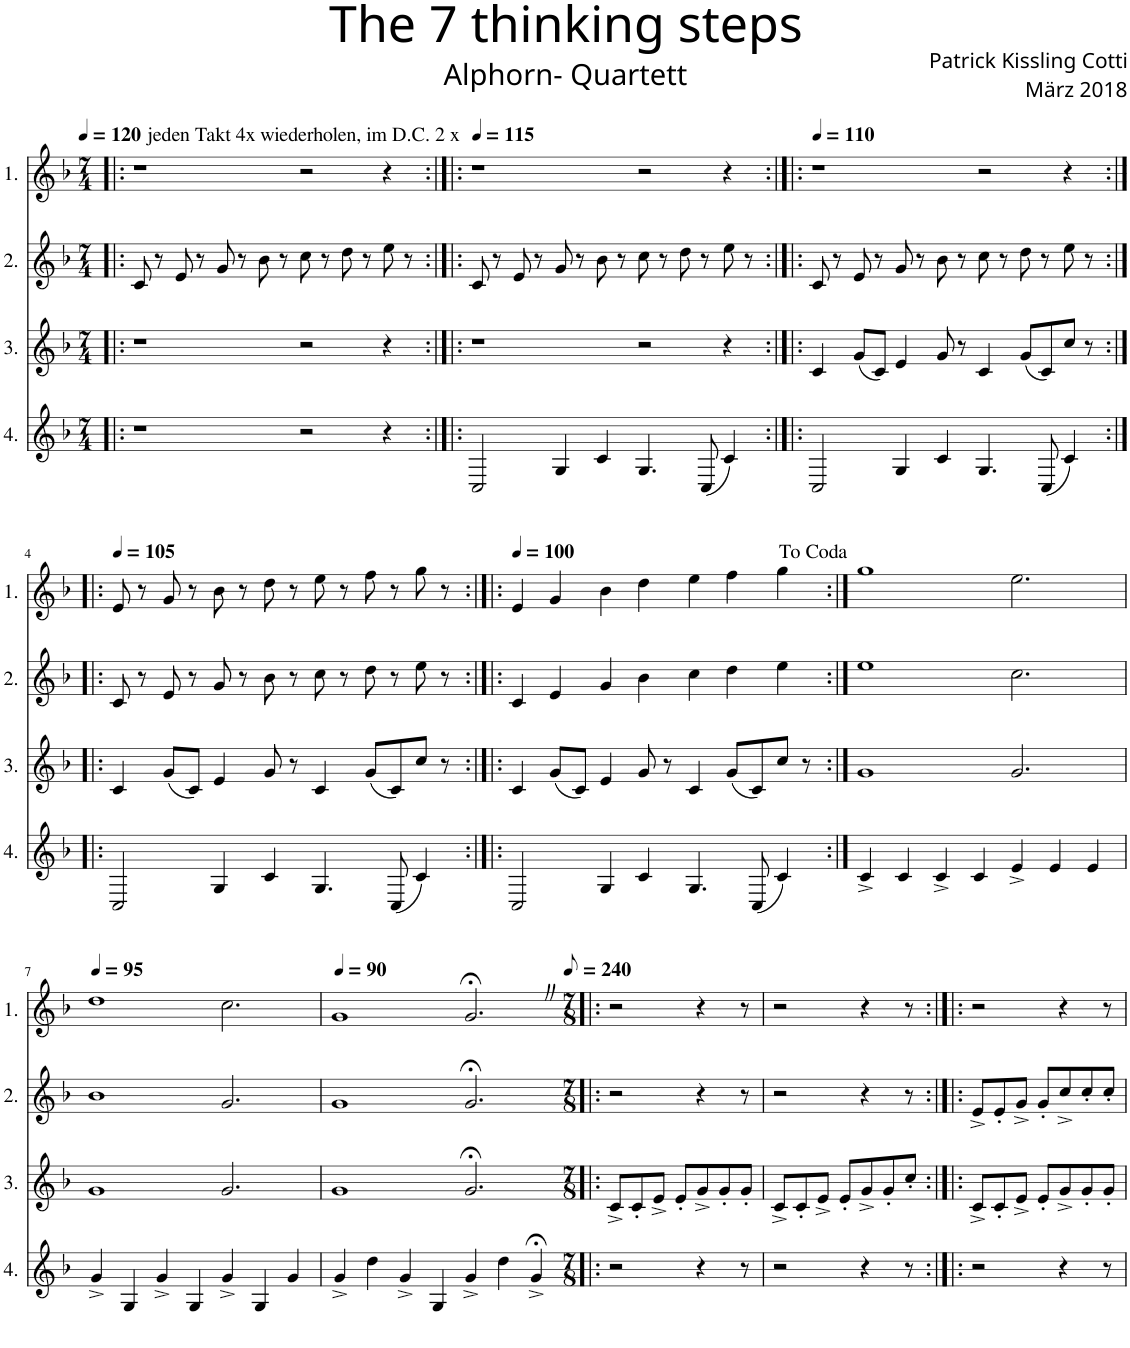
**kern	**kern	**kern	**kern
*part4	*part3	*part2	*part1
*staff4	*staff3	*staff2	*staff1
*I"4.	*I"3.	*I"2.	*I"1.
*clefG2	*clefG2	*clefG2	*clefG2
*Trd4c7	*Trd4c7	*Trd4c7	*Trd4c7
*k[b-]	*k[b-]	*k[b-]	*k[b-]
*M7/4	*M7/4	*M7/4	*M7/4
*MM120	*MM120	*MM120	*MM120
=1!|:	=1!|:	=1!|:	=1!|:
!	!	!	!LO:TX:a:t=jeden Takt 4x wiederholen, im D.C. 2 x
1r	1r	8c/	1r
.	.	8r	.
.	.	8e/	.
.	.	8r	.
.	.	8g/	.
.	.	8r	.
.	.	8b-\	.
.	.	8r	.
2r	2r	8cc\	2r
.	.	8r	.
.	.	8dd\	.
.	.	8r	.
4r	4r	8ee\	4r
.	.	8r	.
=2:|!|:	=2:|!|:	=2:|!|:	=2:|!|:
*	*	*	*MM115
2C/	1r	8c/	1r
.	.	8r	.
.	.	8e/	.
.	.	8r	.
4G/	.	8g/	.
.	.	8r	.
4c/	.	8b-\	.
.	.	8r	.
4.G/	2r	8cc\	2r
.	.	8r	.
.	.	8dd\	.
(8C/	.	8r	.
4c/)	4r	8ee\	4r
.	.	8r	.
=3:|!|:	=3:|!|:	=3:|!|:	=3:|!|:
*	*	*	*MM110
2C/	4c/	8c/	1r
.	.	8r	.
.	(8g/L	8e/	.
.	8c/J)	8r	.
4G/	4e/	8g/	.
.	.	8r	.
4c/	8g/	8b-\	.
.	8r	8r	.
4.G/	4c/	8cc\	2r
.	.	8r	.
.	(8g/L	8dd\	.
(8C/	8c/)	8r	.
4c/)	8cc/J	8ee\	4r
.	8r	8r	.
!!LO:LB:g=z
=4:|!|:	=4:|!|:	=4:|!|:	=4:|!|:
*	*	*	*MM105
2C/	4c/	8c/	8e/
.	.	8r	8r
.	(8g/L	8e/	8g/
.	8c/J)	8r	8r
4G/	4e/	8g/	8b-\
.	.	8r	8r
4c/	8g/	8b-\	8dd\
.	8r	8r	8r
4.G/	4c/	8cc\	8ee\
.	.	8r	8r
.	(8g/L	8dd\	8ff\
(8C/	8c/)	8r	8r
4c/)	8cc/J	8ee\	8gg\
.	8r	8r	8r
=5:|!|:	=5:|!|:	=5:|!|:	=5:|!|:
*	*	*	*MM100
2C/	4c/	4c/	4e/
.	(8g/L	4e/	4g/
.	8c/J)	.	.
4G/	4e/	4g/	4b-\
4c/	8g/	4b-\	4dd\
.	8r	.	.
4.G/	4c/	4cc\	4ee\
.	(8g/L	4dd\	4ff\
(8C/	8c/)	.	.
4c/)	8cc/J	4ee\	4gg\
.	8r	.	.
=6:|!	=6:|!	=6:|!	=6:|!
4c^/	1g	1ee	1gg
4c/	.	.	.
4c^/	.	.	.
4c/	.	.	.
4e^/	2.g/	2.cc\	2.ee\
4e/	.	.	.
4e/	.	.	.
!!LO:LB:g=z
=7	=7	=7	=7
*	*	*	*MM95
4g^/	1g	1b-	1dd
4G/	.	.	.
4g^/	.	.	.
4G/	.	.	.
4g^/	2.g/	2.g/	2.cc\
4G/	.	.	.
4g/	.	.	.
=8	=8	=8	=8
*	*	*	*MM90
4g^/	1g	1g	1g
4dd\	.	.	.
4g^/	.	.	.
4G/	.	.	.
4g^/	2.g;</	2.g;</	2.g;<Z/
4dd\	.	.	.
4g;<^/	.	.	.
=9!|:	=9!|:	=9!|:	=9!|:
*M7/8	*M7/8	*M7/8	*M7/8
*	*	*	*MM120
2r	8c^/L	2r	2r
.	8c'/	.	.
.	8e^/J	.	.
.	8e'/L	.	.
4r	8g^/	4r	4r
.	8g'/	.	.
8r	8g'/J	8r	8r
=16	=16	=16	=16
2r	8c^/L	2r	2r
.	8c'/	.	.
.	8e^/J	.	.
.	8e'/L	.	.
4r	8g^/	4r	4r
.	8g'/	.	.
8r	8cc'/J	8r	8r
=17:|!|:	=17:|!|:	=17:|!|:	=17:|!|:
2r	8c^/L	8e^/L	2r
.	8c'/	8e'/	.
.	8e^/J	8g^/J	.
.	8e'/L	8g'/L	.
4r	8g^/	8cc^/	4r
.	8g'/	8cc'/	.
8r	8g'/J	8cc'/J	8r
=	=	=	=
*-	*-	*-	*-
